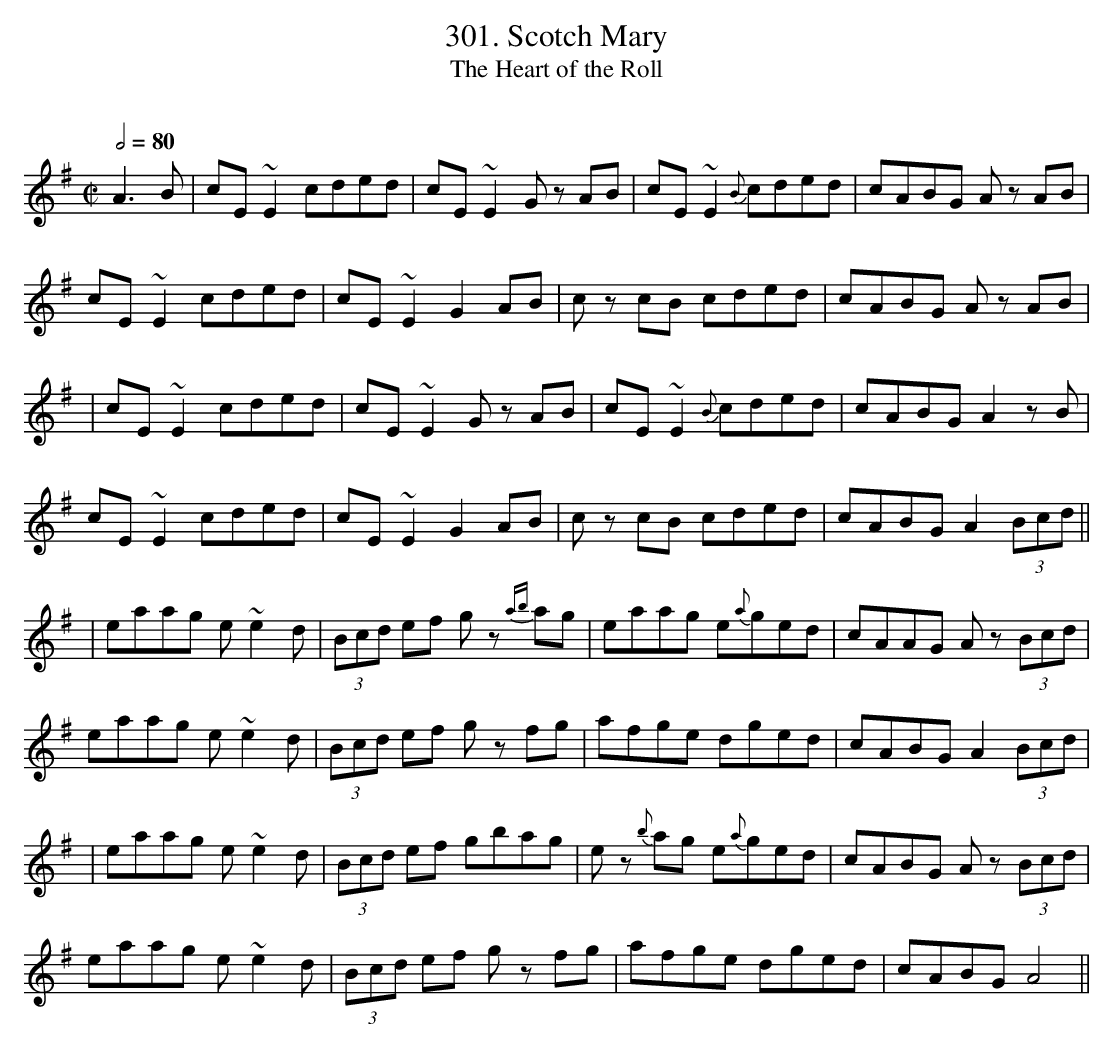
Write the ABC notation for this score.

X:1
T:301. Scotch Mary
T:The Heart of the Roll
M:C|
L:1/8
Q:1/2=80
K:Ador
A3B|cE~E2 cded|cE~E2 Gz AB|cE~E2 {B}cded|cABG Az AB|
cE~E2 cded|cE~E2 G2AB|cz cB cded|cABG Az AB|
|cE~E2 cded|cE~E2 Gz AB|cE~E2 {B}cded|cABG A2z B|
cE~E2 cded|cE~E2 G2AB|cz cB cded|cABG A2 (3Bcd||
|eaag e~e2d|(3Bcd ef gz {ab}ag|eaag e{a}ged|cAAG Az (3Bcd|
eaag e~e2d|(3Bcd ef gz fg|afge dged|cABG A2 (3Bcd|
|eaag e~e2d|(3Bcd ef gbag|ez {b}ag e{a}ged|cABG Az (3Bcd|
eaag e~e2d|(3Bcd ef gz fg|afge dged|cABG A4||
